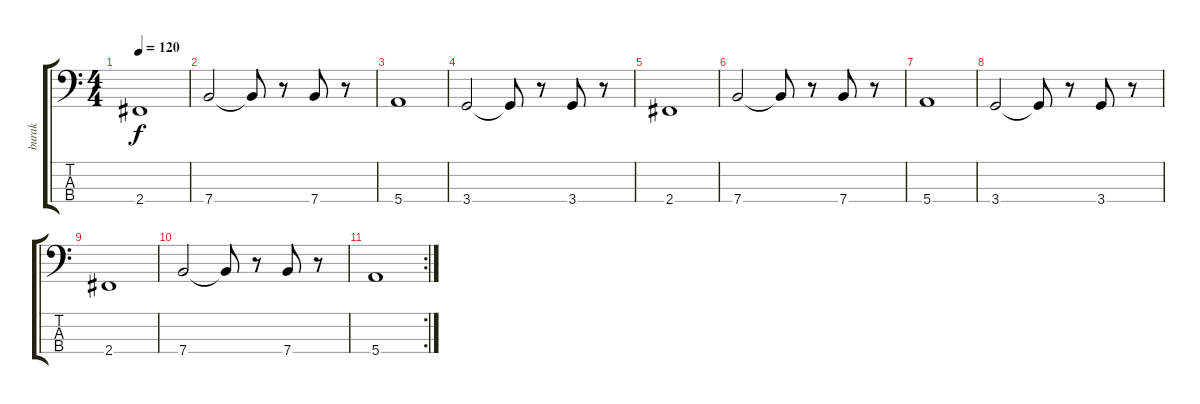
\track ("burak" "burak") {instrument electricbassfinger}
\staff {score tabs}
\tuning (G2 D2 A1 E1) {hide}
\ts (4 4)
\tempo 120
\clef f4
\ks c
2.4.1{dy f} |
7.4.2 7.4{t}.8 r.8 7.4.8 r.8 |
5.4.1 |
3.4.2 3.4{t}.8 r.8 3.4.8 r.8 |
2.4.1 |
7.4.2 7.4{t}.8 r.8 7.4.8 r.8 |
5.4.1 |
3.4.2 3.4{t}.8 r.8 3.4.8 r.8 |
2.4.1 |
7.4.2 7.4{t}.8 r.8 7.4.8 r.8 |
\rc 2
5.4.1
